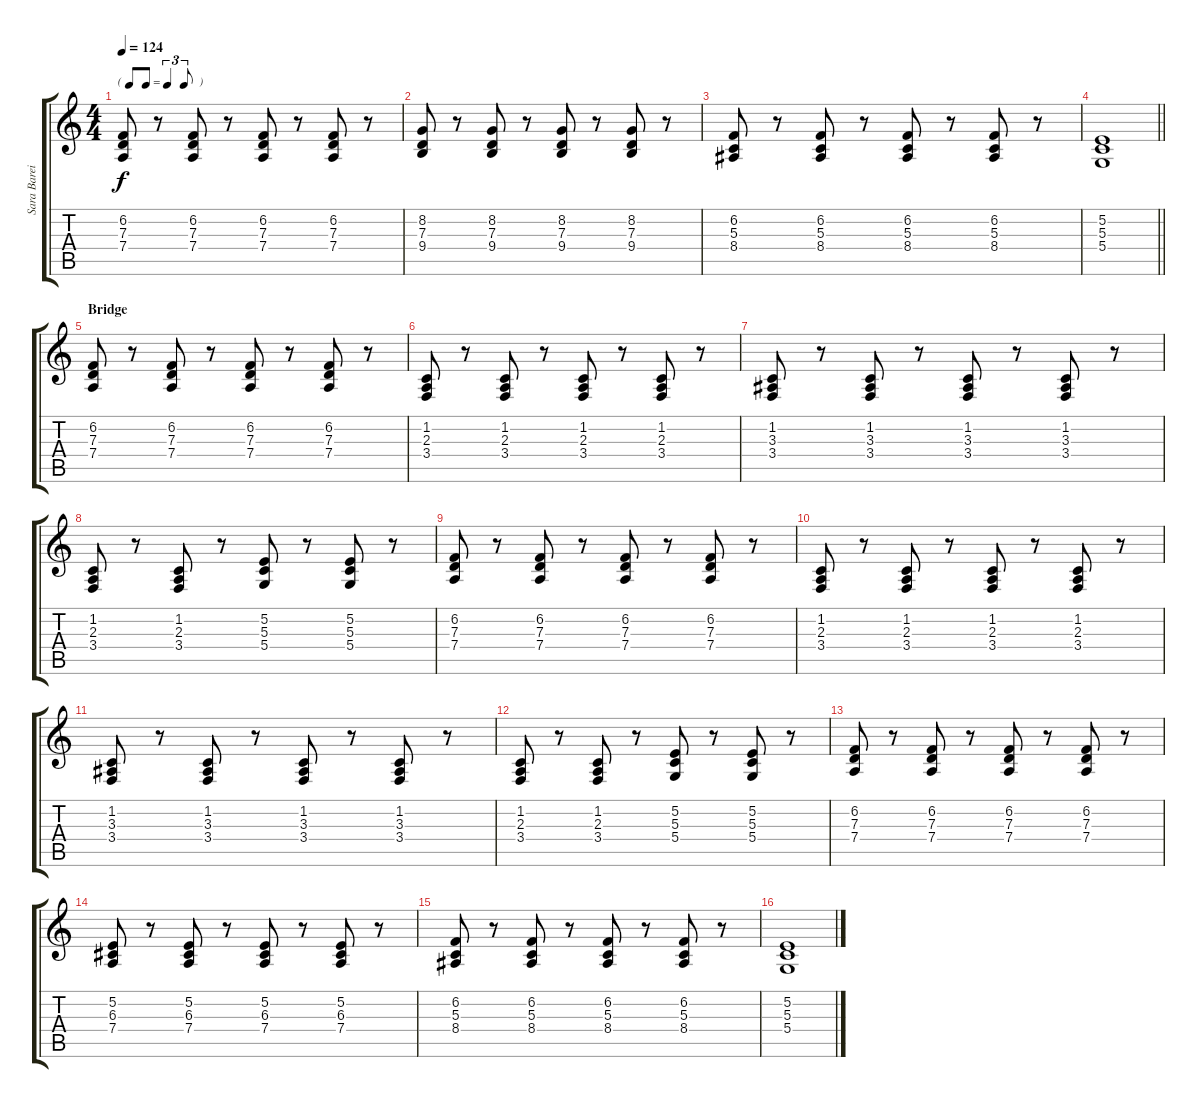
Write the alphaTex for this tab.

\track ("Sara Bareilles - Piano (RH)" "Sara Barei") {instrument acousticgrandpiano}
\staff {score tabs}
\tuning (E4 B3 G3 D3 A2 E2) {hide}
\ts (4 4)
\tf triplet8th
\tempo 124
\clef g2
\ks c
(6.2 7.3 7.4).8{dy f} r.8 (6.2 7.3 7.4).8 r.8 (6.2 7.3 7.4).8 r.8 (6.2 7.3 7.4).8 r.8 |
(8.2 7.3 9.4).8 r.8 (8.2 7.3 9.4).8 r.8 (8.2 7.3 9.4).8 r.8 (8.2 7.3 9.4).8 r.8 |
(6.2 5.3 8.4).8 r.8 (6.2 5.3 8.4).8 r.8 (6.2 5.3 8.4).8 r.8 (6.2 5.3 8.4).8 r.8 |
\barLineRight lightlight
(5.2 5.3 5.4).1 |
\section ("" "Bridge")
(6.2 7.3 7.4).8 r.8 (6.2 7.3 7.4).8 r.8 (6.2 7.3 7.4).8 r.8 (6.2 7.3 7.4).8 r.8 |
(1.2 2.3 3.4).8 r.8 (1.2 2.3 3.4).8 r.8 (1.2 2.3 3.4).8 r.8 (1.2 2.3 3.4).8 r.8 |
(1.2 3.3 3.4).8 r.8 (1.2 3.3 3.4).8 r.8 (1.2 3.3 3.4).8 r.8 (1.2 3.3 3.4).8 r.8 |
(1.2 2.3 3.4).8 r.8 (1.2 2.3 3.4).8 r.8 (5.2 5.3 5.4).8 r.8 (5.2 5.3 5.4).8 r.8 |
(6.2 7.3 7.4).8 r.8 (6.2 7.3 7.4).8 r.8 (6.2 7.3 7.4).8 r.8 (6.2 7.3 7.4).8 r.8 |
(1.2 2.3 3.4).8 r.8 (1.2 2.3 3.4).8 r.8 (1.2 2.3 3.4).8 r.8 (1.2 2.3 3.4).8 r.8 |
(1.2 3.3 3.4).8 r.8 (1.2 3.3 3.4).8 r.8 (1.2 3.3 3.4).8 r.8 (1.2 3.3 3.4).8 r.8 |
(1.2 2.3 3.4).8 r.8 (1.2 2.3 3.4).8 r.8 (5.2 5.3 5.4).8 r.8 (5.2 5.3 5.4).8 r.8 |
(6.2 7.3 7.4).8 r.8 (6.2 7.3 7.4).8 r.8 (6.2 7.3 7.4).8 r.8 (6.2 7.3 7.4).8 r.8 |
(5.2 6.3 7.4).8 r.8 (5.2 6.3 7.4).8 r.8 (5.2 6.3 7.4).8 r.8 (5.2 6.3 7.4).8 r.8 |
(6.2 5.3 8.4).8 r.8 (6.2 5.3 8.4).8 r.8 (6.2 5.3 8.4).8 r.8 (6.2 5.3 8.4).8 r.8 |
(5.2 5.3 5.4).1
